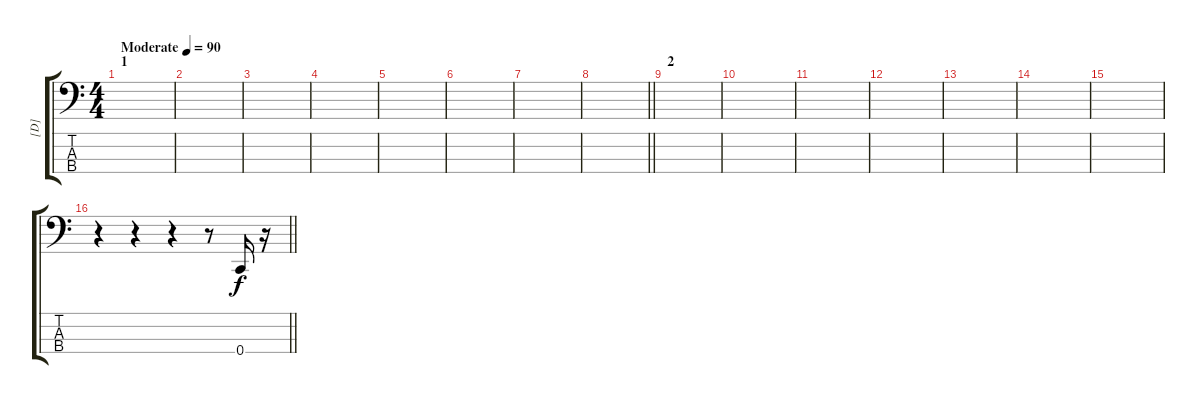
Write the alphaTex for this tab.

\track ("[D]" "[D]") {instrument electricbassfinger}
\staff {score tabs}
\tuning (Eb2 Bb1 F1 C1) {hide}
\ts (4 4)
\section ("" "1")
\tempo (90 "Moderate")
\clef f4
\ks c
|
|
|
|
|
|
|
\barLineRight lightlight
|
\section ("" "2")
|
|
|
|
|
|
|
\barLineRight lightlight
r.4 r.4 r.4 r.8 0.4.16 r.16
